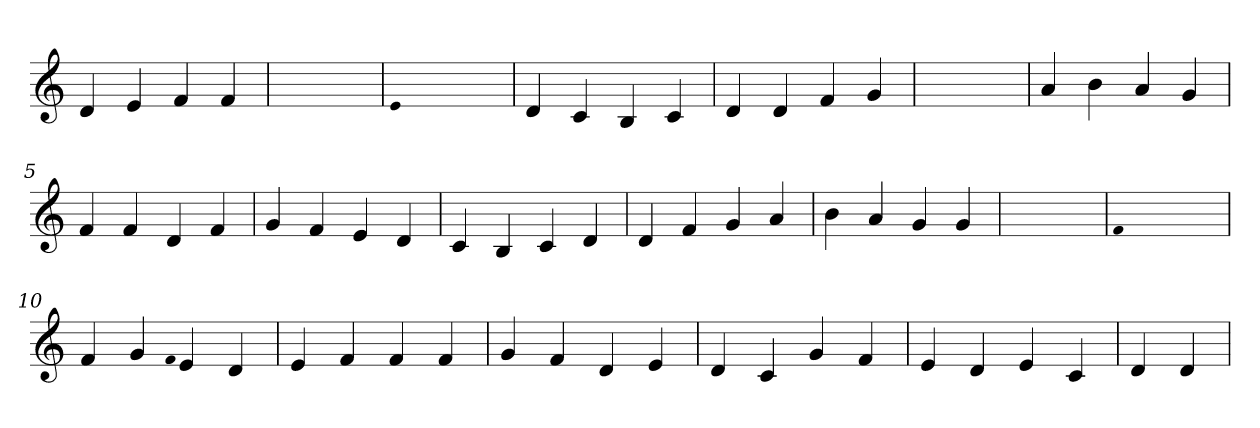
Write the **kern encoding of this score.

**kern
*part1
*staff1
*clefG2
=1
4d
4e
4f
4f
=2
1ryy
=2
qqe
1ryy
=2
4d
4c
4B
4c
=3
4d
4d
4f
4g
=4
1ryy
=4
4a
4b
4a
4g
=5
4f
4f
4d
4f
=6
4g
4f
4e
4d
=7
4c
4B
4c
4d
=8
4d
4f
4g
4a
=9
4b
4a
4g
4g
=10
1ryy
=10
qqf
1ryy
=10
4f
4g
qqf
4e
4d
=11
4e
4f
4f
4f
=12
4g
4f
4d
4e
=13
4d
4c
4g
4f
=14
4e
4d
4e
4c
=15
4d
4d
=
*-
